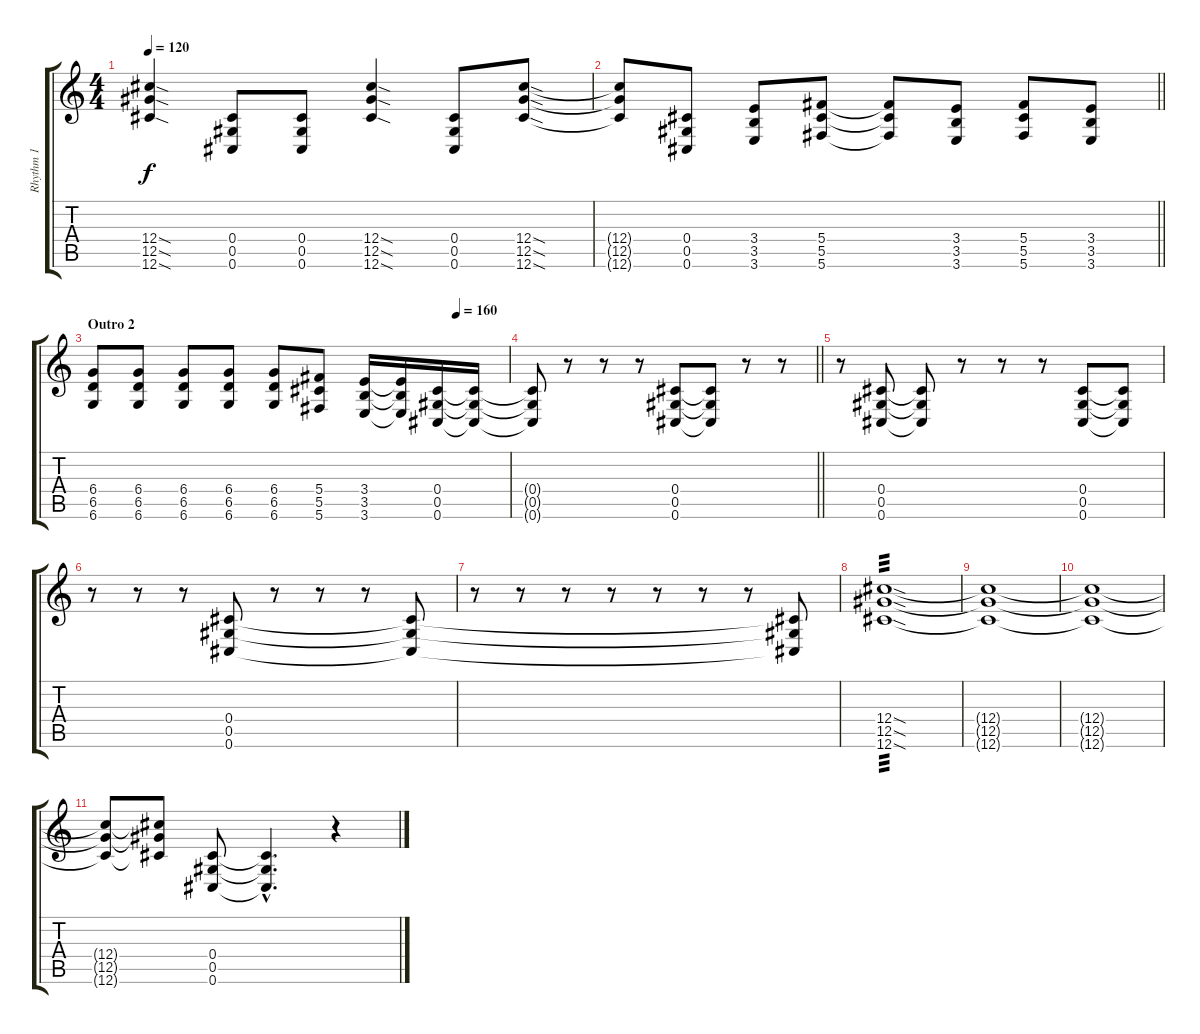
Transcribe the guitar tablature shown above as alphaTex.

\track ("Rhythm 1" "Rhythm 1") {instrument distortionguitar}
\staff {score tabs}
\tuning (Eb4 Bb3 Gb3 Db3 Ab2 Db2) {hide}
\ts (4 4)
\tempo 120
\clef g2
\ks c
(12.4{sod} 12.5{sod} 12.6{sod}).4{dy f} (0.4 0.5 0.6).8 (0.4 0.5 0.6).8 (12.4{sod} 12.5{sod} 12.6{sod}).4 (0.4 0.5 0.6).8 (12.4{sod} 12.5{sod} 12.6{sod}).8 |
\barLineRight lightlight
(12.4{t} 12.5{t} 12.6{t}).8 (0.4 0.5 0.6).8 (3.4 3.5 3.6).8 (5.4 5.5 5.6).8 (5.4{t} 5.5{t} 5.6{t}).8 (3.4 3.5 3.6).8 (5.4 5.5 5.6).8 (3.4 3.5 3.6).8 |
\section ("" "Outro 2")
\tempo (160 0.875)
(6.4 6.5 6.6).8 (6.4 6.5 6.6).8 (6.4 6.5 6.6).8 (6.4 6.5 6.6).8 (6.4 6.5 6.6).8 (5.4 5.5 5.6).8 (3.4 3.5 3.6).16 (3.4{t} 3.5{t} 3.6{t}).16 (0.4 0.5 0.6).16 (0.4{t} 0.5{t} 0.6{t}).16 |
\barLineRight lightlight
(0.4{t} 0.5{t} 0.6{t}).8 r.8 r.8 r.8 (0.4 0.5 0.6).8 (0.4{t} 0.5{t} 0.6{t}).8 r.8 r.8 |
r.8 (0.4 0.5 0.6).8 (0.4{t} 0.5{t} 0.6{t}).8 r.8 r.8 r.8 (0.4 0.5 0.6).8 (0.4{t} 0.5{t} 0.6{t}).8 |
r.8 r.8 r.8 (0.4 0.5 0.6).8 r.8 r.8 r.8 (0.4{t} 0.5{t} 0.6{t}).8 |
r.8 r.8 r.8 r.8 r.8 r.8 r.8 (0.4{t} 0.5{t} 0.6{t}).8 |
(12.4{sod} 12.5{sod} 12.6{sod}).1{tp 3} |
(12.4{t} 12.5{t} 12.6{t}).1 |
(12.4{t} 12.5{t} 12.6{t}).1 |
(12.4{t} 12.5{t} 12.6{t}).8 (12.4{t} 12.5{t} 12.6{t}).8 (0.4 0.5 0.6).8 (0.4{hac t} 0.5{hac t} 0.6{hac t}).4{d} r.4
